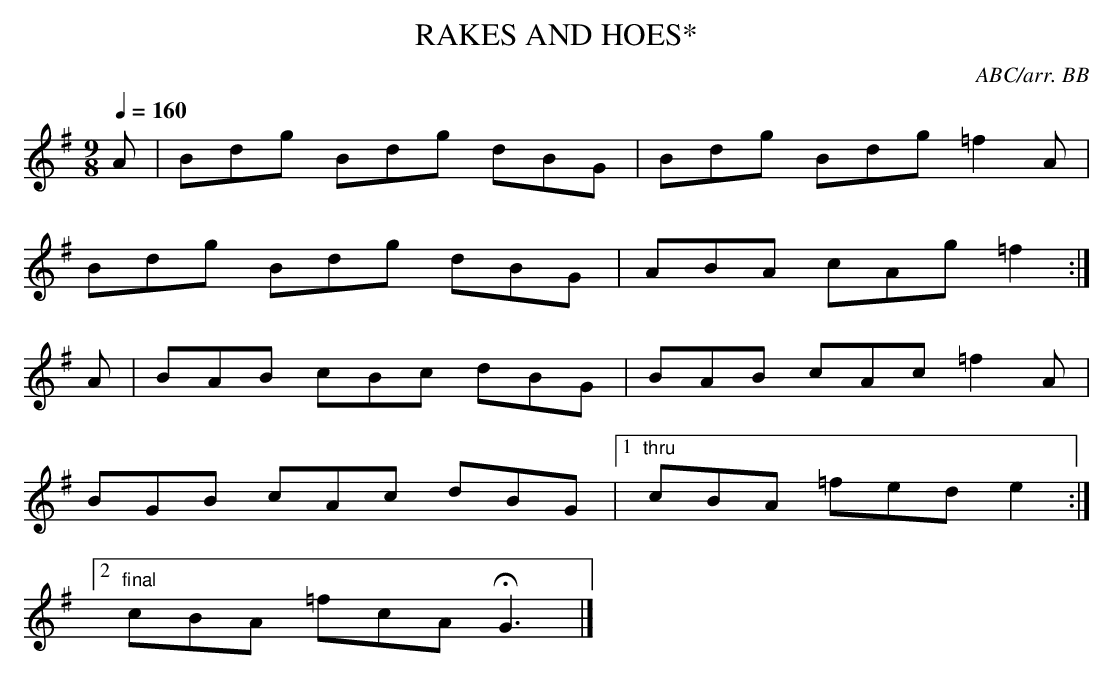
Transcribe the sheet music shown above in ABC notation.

X:1
T:RAKES AND HOES*
C:ABC/arr. BB
Y:"very quick"
finishes out in left field somewhere
Q:1/4=160
L:1/8
M:9/8
K:G
A|Bdg Bdg dBG|Bdg Bdg =f2A|
Bdg Bdg dBG|ABA cAg =f2 :|
A|BAB cBc dBG|BAB cAc =f2A|
BGB cAc dBG|1 "thru"cBA =fed e2:|
[2 "final"cBA =fcA HG3|]
